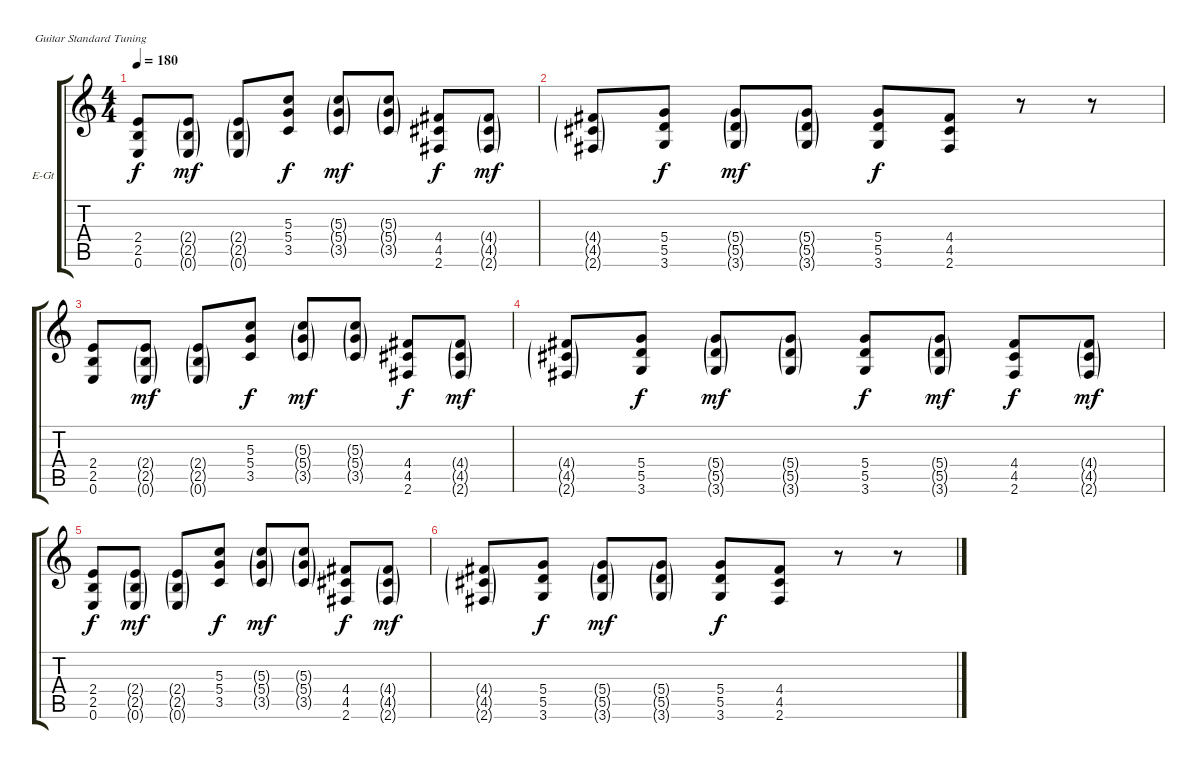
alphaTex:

\defaultSystemsLayout 4
\bracketExtendMode groupsimilarinstruments
\firstSystemTrackNameOrientation horizontal
\otherSystemsTrackNameOrientation horizontal
\track ("Ритм Гитара" "E-Gt") {instrument distortionguitar}
\staff {score tabs}
\tuning (E4 B3 G3 D3 A2 E2)
\ts (4 4)
\tempo 180
\clef g2
\ks c
(0.6 2.5 2.4).8{dy f} (2.4{g} 2.5{g} 0.6{g}).8{dy mf} (0.6{g} 2.5{g} 2.4{g}).8 (3.5 5.4 5.3).8{dy f} (3.5{g} 5.4{g} 5.3{g}).8{dy mf} (3.5{g} 5.4{g} 5.3{g}).8 (2.6 4.5 4.4).8{dy f} (2.6{g} 4.5{g} 4.4{g}).8{dy mf} |
(4.5{g} 4.4{g} 2.6{g}).8 (3.6 5.5 5.4).8{dy f} (3.6{g} 5.5{g} 5.4{g}).8{dy mf} (3.6{g} 5.5{g} 5.4{g}).8 (3.6 5.5 5.4).8{dy f} (4.4 4.5 2.6).8 r.8 r.8 |
(0.6 2.5 2.4).8 (2.4{g} 2.5{g} 0.6{g}).8{dy mf} (0.6{g} 2.5{g} 2.4{g}).8 (3.5 5.4 5.3).8{dy f} (3.5{g} 5.4{g} 5.3{g}).8{dy mf} (3.5{g} 5.4{g} 5.3{g}).8 (2.6 4.5 4.4).8{dy f} (2.6{g} 4.5{g} 4.4{g}).8{dy mf} |
(4.5{g} 4.4{g} 2.6{g}).8 (3.6 5.5 5.4).8{dy f} (3.6{g} 5.5{g} 5.4{g}).8{dy mf} (3.6{g} 5.5{g} 5.4{g}).8 (3.6 5.5 5.4).8{dy f} (3.6{g} 5.5{g} 5.4{g}).8{dy mf} (2.6 4.4 4.5).8{dy f} (2.6{g} 4.4{g} 4.5{g}).8{dy mf} |
(0.6 2.5 2.4).8{dy f} (2.4{g} 2.5{g} 0.6{g}).8{dy mf} (0.6{g} 2.5{g} 2.4{g}).8 (3.5 5.4 5.3).8{dy f} (3.5{g} 5.4{g} 5.3{g}).8{dy mf} (3.5{g} 5.4{g} 5.3{g}).8 (2.6 4.5 4.4).8{dy f} (2.6{g} 4.5{g} 4.4{g}).8{dy mf} |
(4.5{g} 4.4{g} 2.6{g}).8 (3.6 5.5 5.4).8{dy f} (3.6{g} 5.5{g} 5.4{g}).8{dy mf} (3.6{g} 5.5{g} 5.4{g}).8 (3.6 5.5 5.4).8{dy f} (4.4 4.5 2.6).8 r.8 r.8
